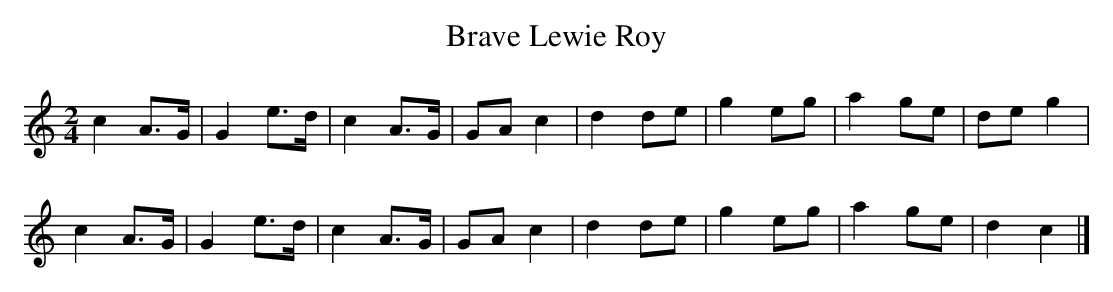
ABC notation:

X:1
T:Brave Lewie Roy
M:2/4
L:1/8
K:C
c2 A>G|G2 e>d|c2 A>G|GA c2|d2 de|g2 eg|a2 ge|de g2|
c2 A>G|G2 e>d|c2 A>G|GA c2|d2 de|g2 eg|a2 ge|d2 c2|]
